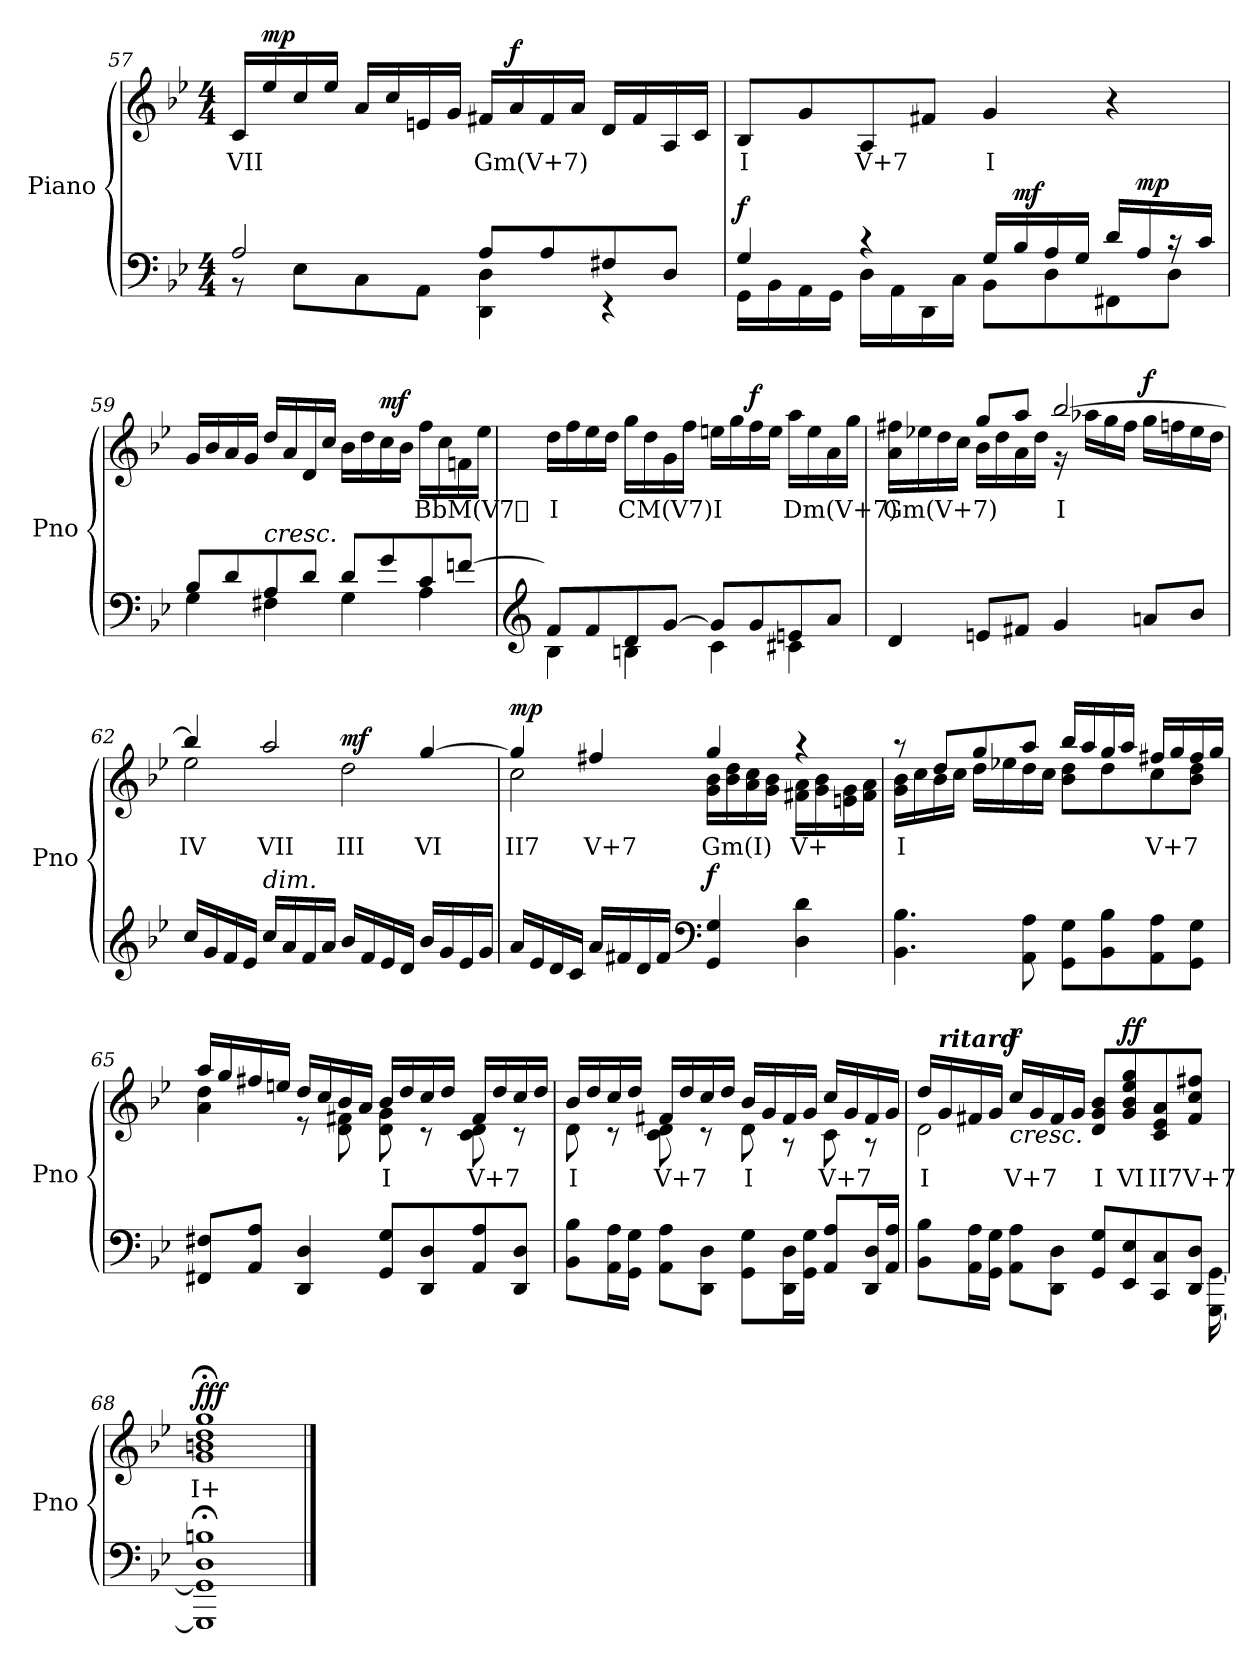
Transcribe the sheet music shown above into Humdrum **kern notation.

**kern	**kern	**text	**dynam
*part1	*part1	*part1	*part1
*staff2	*staff1	*staff1	*staff1/2
*I"Piano	*	*	*
*I'Pno	*	*	*
*clefF4	*clefG2	*	*
*k[b-e-]	*k[b-e-]	*	*
*M4/4	*M4/4	*	*
=57	=57	=57	=57
*^	*	*	*
!	!	!	!LO:LY:b	!
2A/	8r	16c/LL	VII	.
!	!	!	!	!LO:DY:a
.	.	16ee-/	.	mp
.	8E-\L	16cc/	.	.
.	.	16ee-/JJ	.	.
.	8C\	16a/LL	.	.
.	.	16cc/	.	.
.	8AA\J	16en/	.	.
.	.	16g/JJ	.	.
!	!	!	!LO:LY:b	!
8A/L	4DD\ 4D\	16f#X/LL	Gm(V+7)	.
!	!	!	!	!LO:DY:a
.	.	16a/	.	f
8A/	.	16f#/	.	.
.	.	16a/JJ	.	.
8F#X/	4r	16d/LL	.	.
.	.	16f#/	.	.
8D/J	.	16A/	.	.
.	.	16c/JJ	.	.
=58	=58	=58	=58	=58
!	!	!	!LO:LY:b	!LO:DY:a=2
4G/	16GG\LL	8B-/L	I	f
.	16BB-\	.	.	.
.	16AA\	8g/	.	.
.	16GG\JJ	.	.	.
!	!	!	!LO:LY:b	!
4r	16D\LL	8A/	V+7	.
.	16AA\	.	.	.
.	16DD\	8f#X/J	.	.
.	16C\JJ	.	.	.
!	!	!	!LO:LY:b	!
16G/LL	8BB-\L	4g/	I	.
!	!	!	!	!LO:DY:a=2
16B-/	.	.	.	mf
16A/	8D\	.	.	.
16G/JJ	.	.	.	.
16d/LL	8FF#X\	4r	.	.
!	!	!	!	!LO:DY:a=2
16A/	.	.	.	mp
16r	8D\J	.	.	.
16c/JJ	.	.	.	.
!!LO:LB:g=z
=59	=59	=59	=59	=59
8B-/L	4G\	16g/LL	.	.
.	.	16b-/	.	.
8d/	.	16a/	.	.
.	.	16g/JJ	.	.
!LO:TX:a:i:t=cresc.	!	!	!	!
8A/	4F#X\	16dd/LL	.	.
.	.	16a/	.	.
8d/J	.	16d/	.	.
.	.	16cc/JJ	.	.
8d/L	4G\	16b-\LL	.	.
.	.	16dd\	.	.
!	!	!	!	!LO:DY:a
8g/	.	16cc\	.	mf
.	.	16b-\JJ	.	.
!	!	!	!LO:LY:b	!
8c/	4A\	16ff\LL	BbM(V7）	.
.	.	16cc\	.	.
[8fn/J	.	16fn\	.	.
.	.	16ee-\JJ	.	.
=60	=60	=60	=60	=60
*clefG2	*	*	*	*
!	!	!	!LO:LY:b	!
8f/L]	4B-\	16dd\LL	I	.
.	.	16ff\	.	.
8f/	.	16ee-\	.	.
.	.	16dd\JJ	.	.
!	!	!	!LO:LY:b	!
8d/	4Bn\	16gg\LL	CM(V7)	.
.	.	16dd\	.	.
[8g/J	.	16g\	.	.
.	.	16ff\JJ	.	.
!	!	!	!LO:LY:b	!
8g/L]	4c\	16een\LL	I	.
.	.	16gg\	.	.
!	!	!	!	!LO:DY:b
8g/	.	16ff\	.	f
.	.	16ee\JJ	.	.
!	!	!	!LO:LY:b	!
8en/	4c#X\	16aa\LL	Dm(V+7)	.
.	.	16ee\	.	.
8a/J	.	16a\	.	.
.	.	16gg\JJ	.	.
*v	*v	*	*	*
=61	=61	=61	=61
!	!	!LO:LY:b	!
*	*^	*	*
4d/	16a\ 16ff#X\LL	4ryy	Gm(V+7)	.
.	16ee-X\	.	.	.
.	16dd\	.	.	.
.	16cc\JJ	.	.	.
8en/L	8gg/L	16b-\LL	.	.
.	.	16dd\	.	.
8f#X/J	8aa/J	16a\	.	.
.	.	16dd\JJ	.	.
!	!	!	!LO:LY:b	!
4g/	[2bb-/	16r	I	.
.	.	16aa-X\LL	.	.
.	.	16gg\	.	.
.	.	16ff#\JJ	.	.
!	!	!	!	!LO:DY:b
8an/L	.	16gg\LL	.	f
.	.	16ffn\	.	.
8b-/J	.	16ee-\	.	.
.	.	16dd\JJ	.	.
!!LO:LB:g=z	!!
=62	=62	=62	=62	=62
!	!	!	!LO:LY:b	!
16cc/LL	4bb-/]	2ee-\	IV	.
16g/	.	.	.	.
16f/	.	.	.	.
16e-/JJ	.	.	.	.
!LO:TX:a:i:t=dim.	!	!	!	!
!	!	!	!LO:LY:b	!
16cc/LL	2aa/	.	VII	.
16a/	.	.	.	.
16f/	.	.	.	.
16a/JJ	.	.	.	.
!	!	!	!LO:LY:b	!LO:DY:b
16b-/LL	.	2dd\	III	mf
16f/	.	.	.	.
16e-/	.	.	.	.
16d/JJ	.	.	.	.
!	!	!	!LO:LY:b	!
16b-/LL	[4gg/	.	VI	.
16g/	.	.	.	.
16e-/	.	.	.	.
16g/JJ	.	.	.	.
!!LO:PB:g=z	!!
=63	=63	=63	=63	=63
!	!	!	!LO:LY:b	!LO:DY:b
16a/LL	4gg/]	2cc\	II7	mp
16e-/	.	.	.	.
16d/	.	.	.	.
16c/JJ	.	.	.	.
!	!	!	!LO:LY:b	!
16a/LL	4ff#X/	.	V+7	.
16f#X/	.	.	.	.
16d/	.	.	.	.
16f#/JJ	.	.	.	.
*clefF4	*	*	*	*
!	!	!	!LO:LY:b	!LO:DY:a=2
4GG/ 4G/	4gg/	16g\ 16b-\LL	Gm(I)	f
.	.	16b-\ 16dd\	.	.
.	.	16a\ 16cc\	.	.
.	.	16g\ 16b-\JJ	.	.
!	!	!	!LO:LY:b	!
4D\ 4d\	4r	16f#X\ 16a\LL	V+	.
.	.	16g\ 16b-\	.	.
.	.	16en\ 16g\	.	.
.	.	16f#\ 16a\JJ	.	.
=64	=64	=64	=64	=64
!	!	!	!LO:LY:b	!
4.BB-\ 4.B-\	8r	16g\ 16b-\LL	I	.
.	.	16cc\	.	.
.	8dd/L	16b-\	.	.
.	.	16cc\JJ	.	.
.	8gg/	16dd\LL	.	.
.	.	16ee-X\	.	.
8AA\ 8A\	8aa/J	16dd\	.	.
.	.	16cc\JJ	.	.
8GG\ 8G\L	16bb-/LL	8b-\ 8dd\L	.	.
.	16aa/	.	.	.
8BB-\ 8B-\	16gg/	8dd\	.	.
.	16aa/JJ	.	.	.
!	!	!	!LO:LY:b	!
8AA\ 8A\	16ff#X/LL	8cc\	V+7	.
.	16gg/	.	.	.
8GG\ 8G\J	16ff#/	8b-\ 8dd\J	.	.
.	16gg/JJ	.	.	.
=65	=65	=65	=65	=65
8FF#X/ 8F#X/L	16aa/LL	4a\ 4dd\	.	.
.	16gg/	.	.	.
8AA/ 8A/J	16ff#X/	.	.	.
.	16een/JJ	.	.	.
4DD/ 4D/	16dd/LL	8r	.	.
.	16cc/	.	.	.
.	16b-/	8d\ 8f#X\	.	.
.	16a/JJ	.	.	.
!	!	!	!LO:LY:b	!
8GG/ 8G/L	16b-/LL	8d\ 8g\	I	.
.	16dd/	.	.	.
8DD/ 8D/	16cc/	8r	.	.
.	16dd/JJ	.	.	.
!	!	!	!LO:LY:b	!
8AA/ 8A/	16f#/LL	8c\ 8d\	V+7	.
.	16dd/	.	.	.
8DD/ 8D/J	16cc/	8r	.	.
.	16dd/JJ	.	.	.
!!LO:PB:g=z	!!
=66	=66	=66	=66	=66
!	!	!	!LO:LY:b	!
8BB-\ 8B-\L	16b-/LL	8d\	I	.
.	16dd/	.	.	.
16AA\ 16A\L	16cc/	8r	.	.
16GG\ 16G\JJ	16dd/JJ	.	.	.
!	!	!	!LO:LY:b	!
8AA\ 8A\L	16f#X/LL	8c\ 8d\	V+7	.
.	16dd/	.	.	.
8DD\ 8D\J	16cc/	8r	.	.
.	16dd/JJ	.	.	.
!	!	!	!LO:LY:b	!
8GG\ 8G\L	16b-/LL	8d\	I	.
.	16g/	.	.	.
16DD\ 16D\L	16f#/	8r	.	.
16GG\ 16G\JJ	16g/JJ	.	.	.
!	!	!	!LO:LY:b	!
8AA/ 8A/L	16cc/LL	8c\	V+7	.
.	16g/	.	.	.
16DD/ 16D/L	16f#/	8r	.	.
16AA/ 16A/JJ	16g/JJ	.	.	.
=67	=67	=67	=67	=67
*^	*	*	*	*
!	!	!	!	!LO:LY:b	!
8BB-\ 8B-\L	2ryy	16dd/LL	2d\	I	.
!	!	!LO:TX:a:Bi:t=ritard	!	!	!
.	.	16g/	.	.	.
16AA\ 16A\L	.	16f#X/	.	.	.
16GG\ 16G\JJ	.	16g/JJ	.	.	.
!	!	!	!	!LO:LY:b	!LO:HP:b
!	!	!	!	!	!LO:DY:n=1:b
8AA\ 8A\L	.	16cc/LL	.	V+7	< f
.	.	16g/	.	.	.
*	*	*MM72	*	*	*
8DD\ 8D\J	.	16f#/	.	.	.
.	.	16g/JJ	.	.	.
!	!	!	!	!LO:LY:b	!
8GG/ 8G/L	4ryy	8d/ 8g/ 8b-/L	2ryy	I	.
!	!	!	!	!LO:LY:b	!LO:DY:n=2:b
8EE-/ 8E-/	.	8g/ 8b-/ 8ee-/ 8gg/	.	VI	ff
*	*	*MM60	*	*	*
!	!	!	!	!LO:LY:b	!
8CC/ 8C/	8ryy	8c/ 8e-/ 8a/	.	II7	.
!	!	!	!	!LO:LY:b	!
8DD/ 8D/J	16ryy	8f#/ 8cc/ 8ff#X/J	.	V+7	[
.	[16GGG!\ [16GG!\	.	.	.	.
*	*	*v	*v	*	*
=68	=68	=68	=68	=68
*	*	*MM48	*	*
!	!	!	!LO:LY:b	!LO:DY:b
1D;< 1Bn;<	1GGG] 1GG]	1g;< 1bn;< 1dd;< 1gg;<	I+	fff
*v	*v	*	*	*
==	==	==	==
*-	*-	*-	*-
